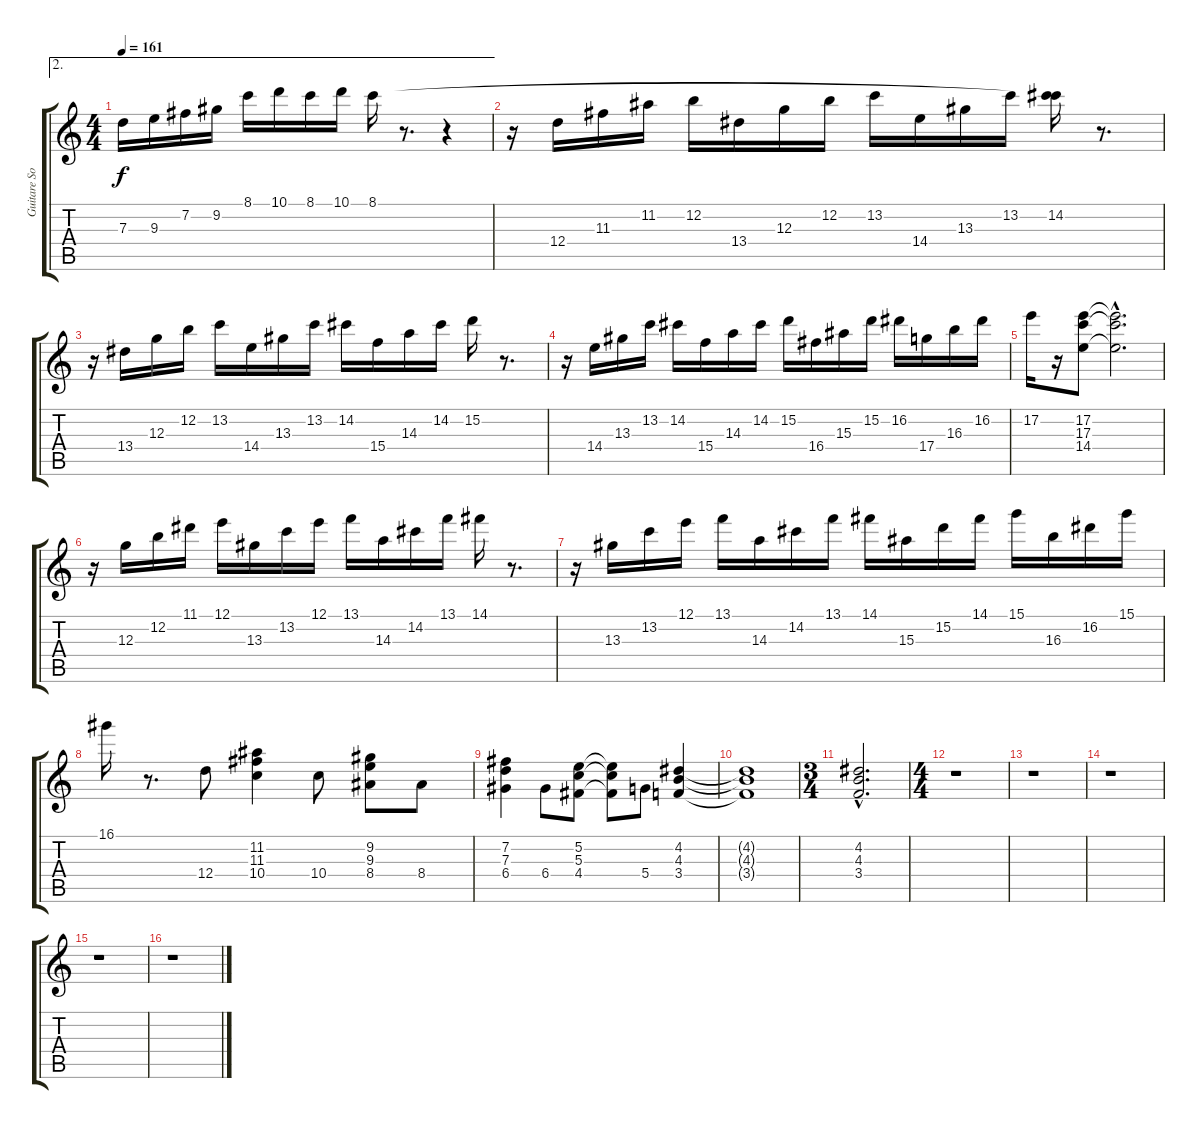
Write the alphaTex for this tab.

\track ("Guitare Solo" "Guitare So") {instrument electricguitarjazz}
\staff {score tabs}
\tuning (E4 B3 G3 D3 A2 E2) {hide}
\ae 2
\ts (4 4)
\tempo 161
\clef g2
\ks c
7.3.16{dy f} 9.3.16 7.2.16 9.2.16 8.1.16 10.1.16 8.1.16 10.1.16 8.1.16 r.8{d} r.4 |
r.16 12.4.16 11.3.16 11.2.16 12.2.16 13.4.16 12.3.16 12.2.16 13.2.16 14.4.16 13.3.16 13.2.16 (8.1{t} 14.2).16 r.8{d} |
r.16 13.4.16 12.3.16 12.2.16 13.2.16 14.4.16 13.3.16 13.2.16 14.2.16 15.4.16 14.3.16 14.2.16 15.2.16 r.8{d} |
r.16 14.4.16 13.3.16 13.2.16 14.2.16 15.4.16 14.3.16 14.2.16 15.2.16 16.4.16 15.3.16 15.2.16 16.2.16 17.4.16 16.3.16 16.2.16 |
17.2.16 r.16 (17.2 17.3 14.4).8 (17.2{hac t} 17.3{hac t} 14.4{hac t}).2{d} |
r.16 12.3.16 12.2.16 11.1.16 12.1.16 13.3.16 13.2.16 12.1.16 13.1.16 14.3.16 14.2.16 13.1.16 14.1.16 r.8{d} |
r.16 13.3.16 13.2.16 12.1.16 13.1.16 14.3.16 14.2.16 13.1.16 14.1.16 15.3.16 15.2.16 14.1.16 15.1.16 16.3.16 16.2.16 15.1.16 |
16.1.16 r.8{d} 12.4.8 (11.2 11.3 10.4).4 10.4.8 (9.2 9.3 8.4).8 8.4.8 |
(7.2 7.3 6.4).4 6.4.8 (5.2 5.3 4.4).8 (5.2{t} 5.3{t} 4.4{t}).8 5.4.8 (4.2 4.3 3.4).4 |
(4.2{t} 4.3{t} 3.4{t}).1 |
\ts (3 4)
(4.2{hac} 4.3{hac} 3.4{hac}).2{d} |
\ts (4 4)
r.1 |
r.1 |
r.1 |
r.1 |
r.1
